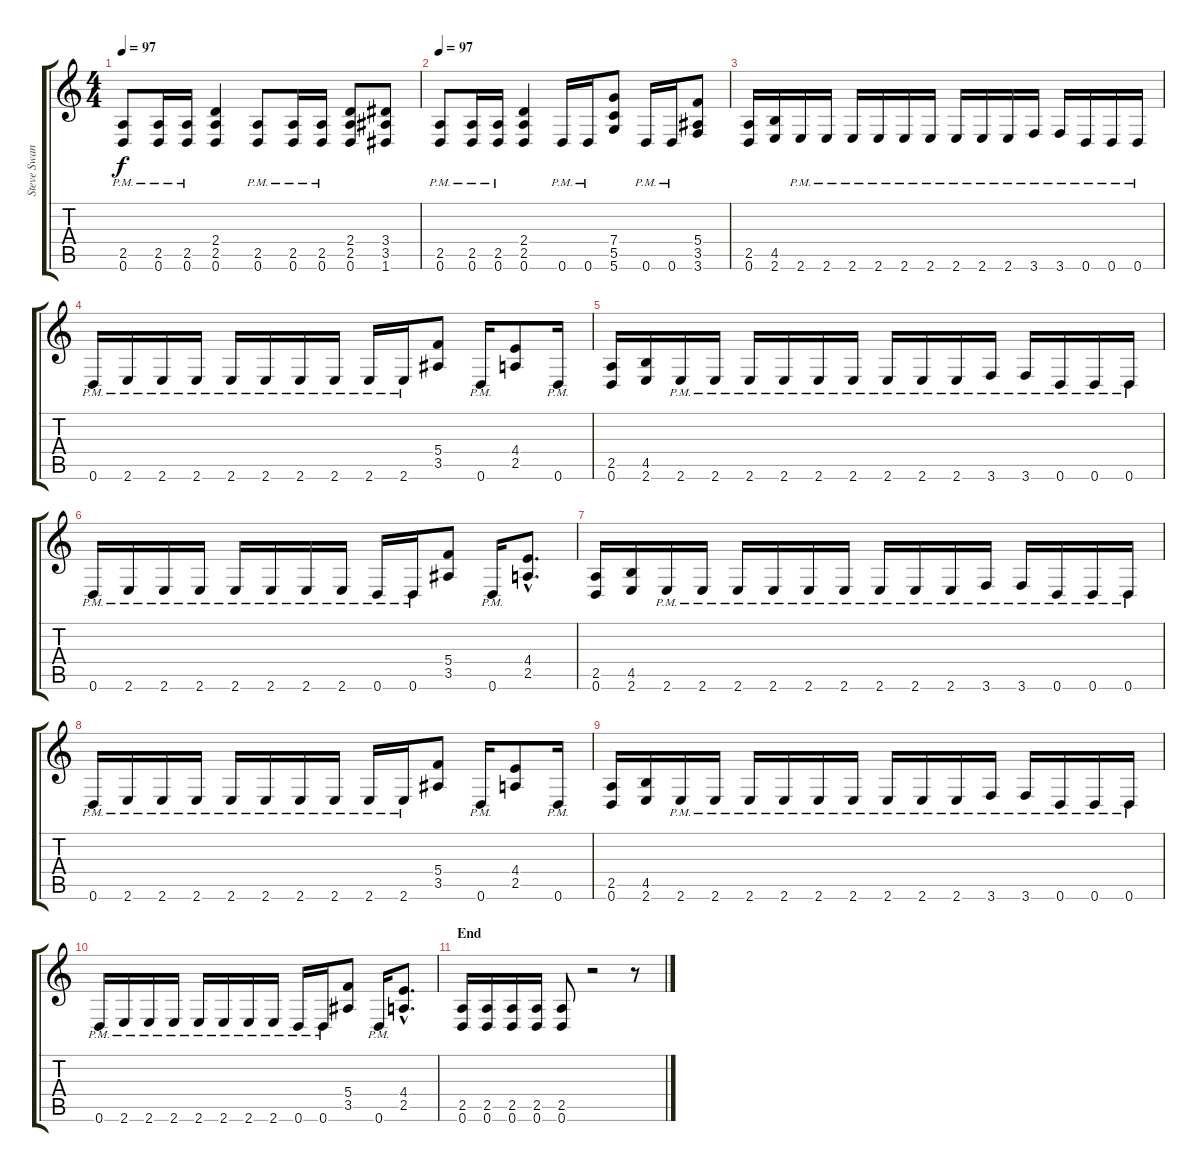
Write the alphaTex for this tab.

\track ("Steve Swanson (Rythm Guitar)" "Steve Swan") {instrument distortionguitar}
\staff {score tabs}
\tuning (D4 A3 F3 C3 G2 D2) {hide}
\ts (4 4)
\tempo 97
\clef g2
\ks c
(2.5{pm} 0.6{pm}).8{dy f} (2.5{pm} 0.6{pm}).16 (2.5{pm} 0.6{pm}).16 (2.4 2.5 0.6).4 (2.5{pm} 0.6{pm}).8 (2.5{pm} 0.6{pm}).16 (2.5{pm} 0.6{pm}).16 (2.4 2.5 0.6).8 (3.4 3.5 1.6).8 |
\tempo 97
(2.5{pm} 0.6{pm}).8 (2.5{pm} 0.6{pm}).16 (2.5{pm} 0.6{pm}).16 (2.4 2.5 0.6).4 0.6{pm}.16 0.6{pm}.16 (7.4 5.5 5.6).8 0.6{pm}.16 0.6{pm}.16 (5.4 3.5 3.6).8 |
(2.5 0.6).16 (4.5 2.6).16 2.6{pm}.16 2.6{pm}.16 2.6{pm}.16 2.6{pm}.16 2.6{pm}.16 2.6{pm}.16 2.6{pm}.16 2.6{pm}.16 2.6{pm}.16 3.6{pm}.16 3.6{pm}.16 0.6{pm}.16 0.6{pm}.16 0.6{pm}.16 |
0.6{pm}.16 2.6{pm}.16 2.6{pm}.16 2.6{pm}.16 2.6{pm}.16 2.6{pm}.16 2.6{pm}.16 2.6{pm}.16 2.6{pm}.16 2.6{pm}.16 (5.4 3.5).8 0.6{pm}.16 (4.4 2.5).8 0.6{pm}.16 |
(2.5 0.6).16 (4.5 2.6).16 2.6{pm}.16 2.6{pm}.16 2.6{pm}.16 2.6{pm}.16 2.6{pm}.16 2.6{pm}.16 2.6{pm}.16 2.6{pm}.16 2.6{pm}.16 3.6{pm}.16 3.6{pm}.16 0.6{pm}.16 0.6{pm}.16 0.6{pm}.16 |
0.6{pm}.16 2.6{pm}.16 2.6{pm}.16 2.6{pm}.16 2.6{pm}.16 2.6{pm}.16 2.6{pm}.16 2.6{pm}.16 0.6{pm}.16 0.6{pm}.16 (5.4 3.5).8 0.6{pm}.16 (4.4{hac} 2.5{hac}).8{d} |
(2.5 0.6).16 (4.5 2.6).16 2.6{pm}.16 2.6{pm}.16 2.6{pm}.16 2.6{pm}.16 2.6{pm}.16 2.6{pm}.16 2.6{pm}.16 2.6{pm}.16 2.6{pm}.16 3.6{pm}.16 3.6{pm}.16 0.6{pm}.16 0.6{pm}.16 0.6{pm}.16 |
0.6{pm}.16 2.6{pm}.16 2.6{pm}.16 2.6{pm}.16 2.6{pm}.16 2.6{pm}.16 2.6{pm}.16 2.6{pm}.16 2.6{pm}.16 2.6{pm}.16 (5.4 3.5).8 0.6{pm}.16 (4.4 2.5).8 0.6{pm}.16 |
(2.5 0.6).16 (4.5 2.6).16 2.6{pm}.16 2.6{pm}.16 2.6{pm}.16 2.6{pm}.16 2.6{pm}.16 2.6{pm}.16 2.6{pm}.16 2.6{pm}.16 2.6{pm}.16 3.6{pm}.16 3.6{pm}.16 0.6{pm}.16 0.6{pm}.16 0.6{pm}.16 |
0.6{pm}.16 2.6{pm}.16 2.6{pm}.16 2.6{pm}.16 2.6{pm}.16 2.6{pm}.16 2.6{pm}.16 2.6{pm}.16 0.6{pm}.16 0.6{pm}.16 (5.4 3.5).8 0.6{pm}.16 (4.4{hac} 2.5{hac}).8{d} |
\section ("" "End")
(2.5 0.6).16 (2.5 0.6).16 (2.5 0.6).16 (2.5 0.6).16 (2.5 0.6).8 r.2 r.8
